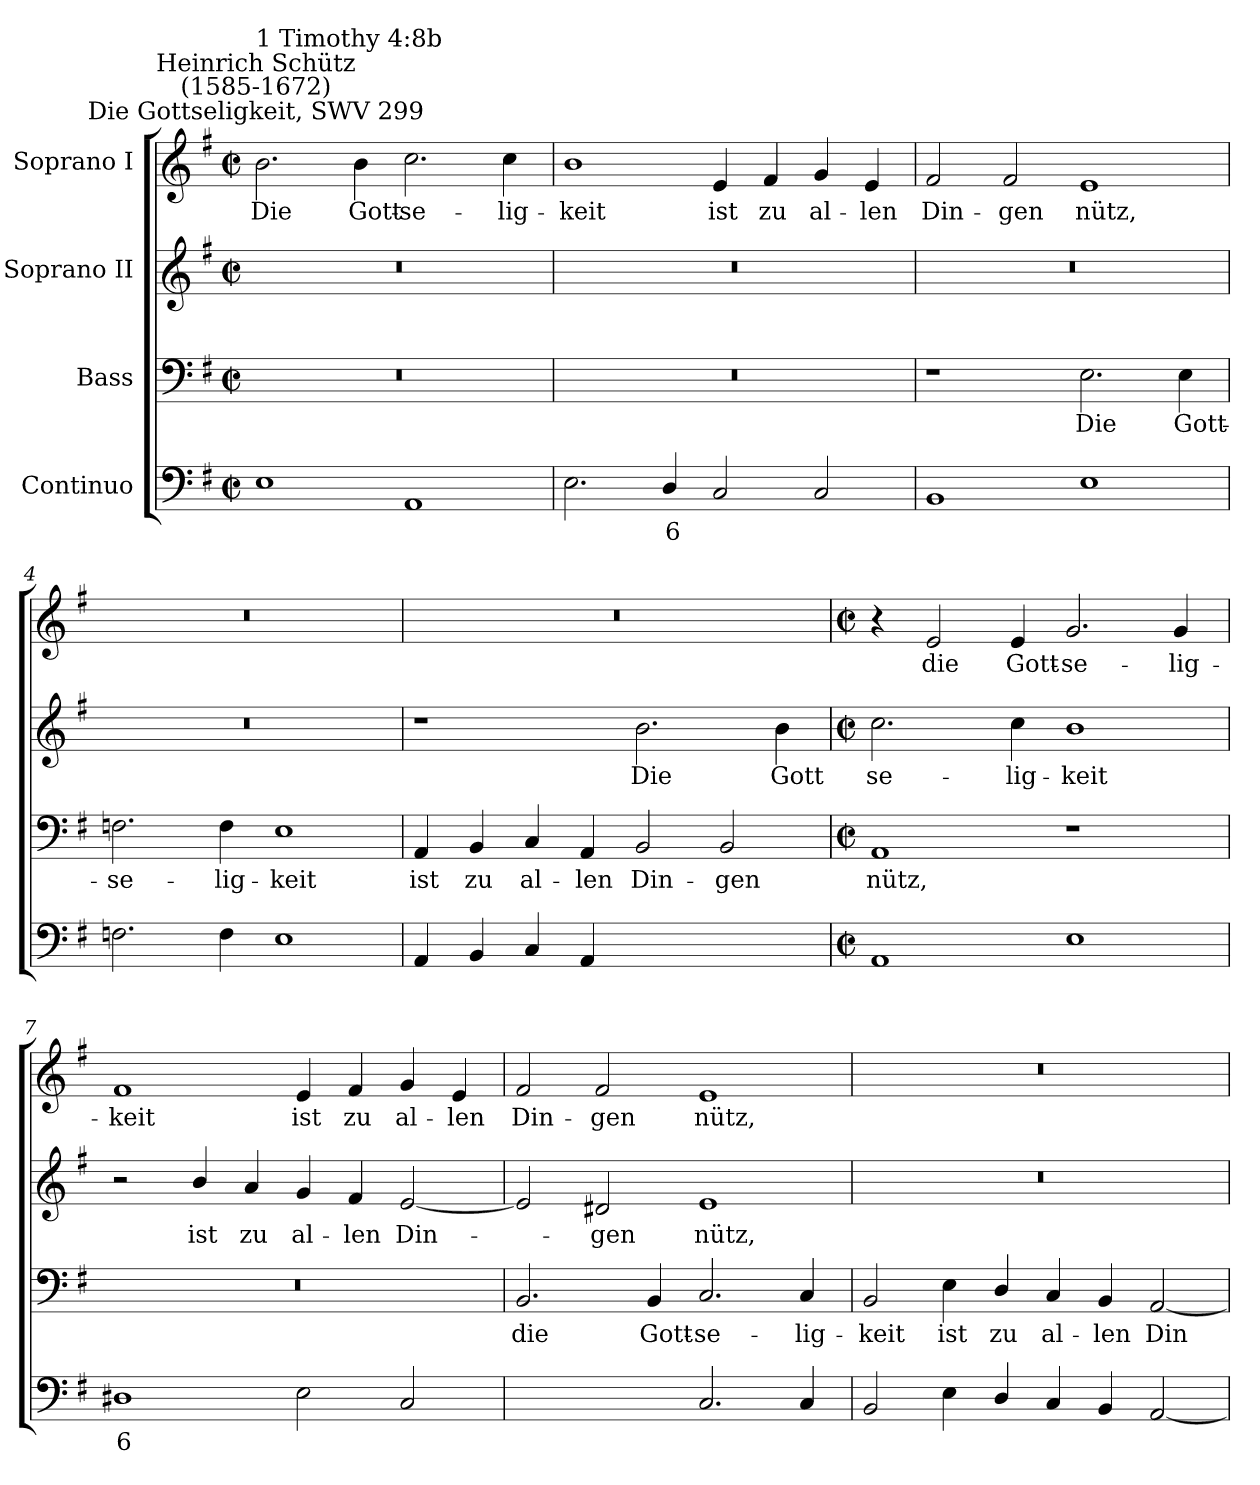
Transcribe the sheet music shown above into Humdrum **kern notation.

**kern	**text	**kern	**text	**kern	**text	**kern	**text
*part4	*part4	*part3	*part3	*part2	*part2	*part1	*part1
*staff4	*staff4	*staff3	*staff3	*staff2	*staff2	*staff1	*staff1
*I"Continuo	*	*I"Bass	*	*I"Soprano II	*	*I"Soprano I	*
*clefF4	*	*clefF4	*	*clefG2	*	*clefG2	*
*k[f#]	*	*k[f#]	*	*k[f#]	*	*k[f#]	*
*G:	*	*G:	*	*G:	*	*G:	*
*M4/2	*	*M4/2	*	*M4/2	*	*M4/2	*
*met(c|)	*	*met(c|)	*	*met(c|)	*	*met(c|)	*
=1	=1	=1	=1	=1	=1	=1	=1
!	!	!	!	!	!	!LO:TX:a:cj:t=Die Gottseligkeit, SWV 299	!
!	!	!	!	!	!	!LO:TX:a:cj:t=Heinrich Schütz\n(1585-1672)	!
!	!	!	!	!	!	!LO:TX:a:t=1 Timothy 4&colon;8b	!
!	!	!	!	!	!	!	!LO:LY:b
1E	.	0r	.	0r	.	2.b	Die
!	!	!	!	!	!	!	!LO:LY:b
.	.	.	.	.	.	4b	Gott-
!	!	!	!	!	!	!	!LO:LY:b
1AA	.	.	.	.	.	2.cc	-se-
!	!	!	!	!	!	!	!LO:LY:b
.	.	.	.	.	.	4cc	-lig-
=2	=2	=2	=2	=2	=2	=2	=2
!	!	!	!	!	!	!	!LO:LY:b
2.E	.	0r	.	0r	.	1b	-keit
!	!LO:LY:b	!	!	!	!	!	!
4D/	6	.	.	.	.	.	.
!	!	!	!	!	!	!	!LO:LY:b
2C	.	.	.	.	.	4e	ist
!	!	!	!	!	!	!	!LO:LY:b
.	.	.	.	.	.	4f#	zu
!	!	!	!	!	!	!	!LO:LY:b
2C	.	.	.	.	.	4g	al-
!	!	!	!	!	!	!	!LO:LY:b
.	.	.	.	.	.	4e	-len
=3	=3	=3	=3	=3	=3	=3	=3
!	!	!	!	!	!	!	!LO:LY:b
1BB	.	1r	.	0r	.	2f#	Din-
!	!	!	!	!	!	!	!LO:LY:b
.	.	.	.	.	.	2f#	-gen
!	!	!	!LO:LY:b	!	!	!	!LO:LY:b
1E	.	2.E	Die	.	.	1e	nütz,
!	!	!	!LO:LY:b	!	!	!	!
.	.	4E	Gott-	.	.	.	.
=4	=4	=4	=4	=4	=4	=4	=4
!	!	!	!LO:LY:b	!	!	!	!
2.Fn	.	2.Fn	-se-	0r	.	0r	.
!	!	!	!LO:LY:b	!	!	!	!
4F	.	4F	-lig-	.	.	.	.
!	!	!	!LO:LY:b	!	!	!	!
1E	.	1E	-keit	.	.	.	.
=5	=5	=5	=5	=5	=5	=5	=5
!	!	!	!LO:LY:b	!	!	!	!
4AA	.	4AA	ist	1r	.	0r	.
!	!	!	!LO:LY:b	!	!	!	!
4BB	.	4BB	zu	.	.	.	.
!	!	!	!LO:LY:b	!	!	!	!
4C	.	4C	al-	.	.	.	.
!	!	!	!LO:LY:b	!	!	!	!
4AA	.	4AA	-len	.	.	.	.
!	!LO:LY:b	!	!LO:LY:b	!	!LO:LY:b	!	!
[2BByy	7	2BB	Din-	2.b	Die	.	.
!	!LO:LY:b	!	!LO:LY:b	!	!	!	!
2BByy]	6	2BB	-gen	.	.	.	.
!	!	!	!	!	!LO:LY:b	!	!
.	.	.	.	4b	Gott	.	.
!!LO:LB:g=z
=6	=6	=6	=6	=6	=6	=6	=6
*M4/2	*	*M4/2	*	*M4/2	*	*M4/2	*
*met(c|)	*	*met(c|)	*	*met(c|)	*	*met(c|)	*
!	!	!	!LO:LY:b	!	!LO:LY:b	!	!
1AA	.	1AA	nütz,	2.cc	se-	4r	.
!	!	!	!	!	!	!	!LO:LY:b
.	.	.	.	.	.	2e	die
!	!	!	!	!	!LO:LY:b	!	!LO:LY:b
.	.	.	.	4cc	-lig-	4e	Gott-
!	!	!	!	!	!LO:LY:b	!	!LO:LY:b
1E	.	1r	.	1b	-keit	2.g	-se-
!	!	!	!	!	!	!	!LO:LY:b
.	.	.	.	.	.	4g	-lig-
=7	=7	=7	=7	=7	=7	=7	=7
!	!LO:LY:b	!	!	!	!	!	!LO:LY:b
1D#X	6	0r	.	2r	.	1f#	-keit
!	!	!	!	!	!LO:LY:b	!	!
.	.	.	.	4b/	ist	.	.
!	!	!	!	!	!LO:LY:b	!	!
.	.	.	.	4a	zu	.	.
!	!	!	!	!	!LO:LY:b	!	!LO:LY:b
2E	.	.	.	4g	al-	4e	ist
!	!	!	!	!	!LO:LY:b	!	!LO:LY:b
.	.	.	.	4f#	-len	4f#	zu
!	!	!	!	!	!LO:LY:b	!	!LO:LY:b
2C	.	.	.	[2e	Din-	4g	al-
!	!	!	!	!	!	!	!LO:LY:b
.	.	.	.	.	.	4e	-len
=8	=8	=8	=8	=8	=8	=8	=8
!	!LO:LY:b	!	!LO:LY:b	!	!	!	!LO:LY:b
[2BByy	4	2.BB	die	2e]	.	2f#	Din-
!	!	!	!	!	!LO:LY:b	!	!LO:LY:b
2BByy]	.	.	.	2d#X	gen	2f#	-gen
!	!	!	!LO:LY:b	!	!	!	!
.	.	4BB	Gott-	.	.	.	.
!	!	!	!LO:LY:b	!	!LO:LY:b	!	!LO:LY:b
2.C	.	2.C	-se-	1e	nütz,	1e	nütz,
!	!	!	!LO:LY:b	!	!	!	!
4C	.	4C	-lig-	.	.	.	.
=9	=9	=9	=9	=9	=9	=9	=9
!	!	!	!LO:LY:b	!	!	!	!
2BB	.	2BB	-keit	0r	.	0r	.
!	!	!	!LO:LY:b	!	!	!	!
4E	.	4E	ist	.	.	.	.
!	!	!	!LO:LY:b	!	!	!	!
4D/	.	4D/	zu	.	.	.	.
!	!	!	!LO:LY:b	!	!	!	!
4C	.	4C	al-	.	.	.	.
!	!	!	!LO:LY:b	!	!	!	!
4BB	.	4BB	-len	.	.	.	.
!	!	!	!LO:LY:b	!	!	!	!
[2AA	.	[2AA	Din-	.	.	.	.
=	=	=	=	=	=	=	=
*-	*-	*-	*-	*-	*-	*-	*-
